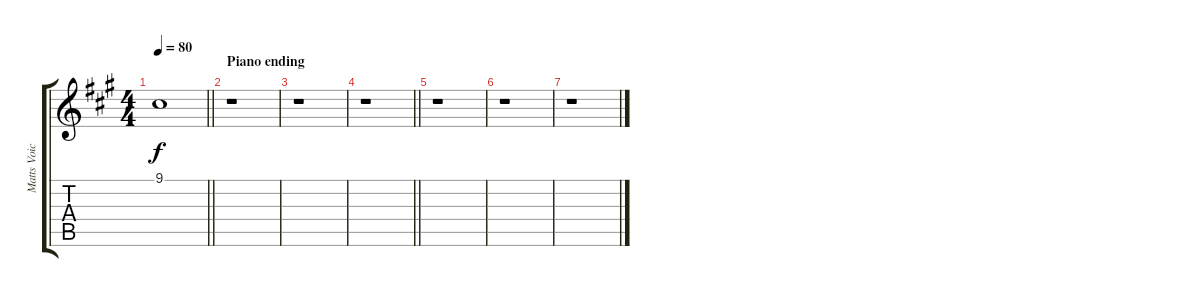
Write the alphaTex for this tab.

\track ("Matts Voice" "Matts Voic") {instrument voiceoohs}
\staff {score tabs}
\tuning (E4 B3 G3 D3 A2 E2) {hide}
\ts (4 4)
\tempo 80
\clef g2
\barLineRight lightlight
\ks f#minor
9.1{t}.1{dy f} |
\section ("" "Piano ending")
r.1 |
r.1 |
\barLineRight lightlight
r.1 |
r.1 |
r.1 |
r.1
